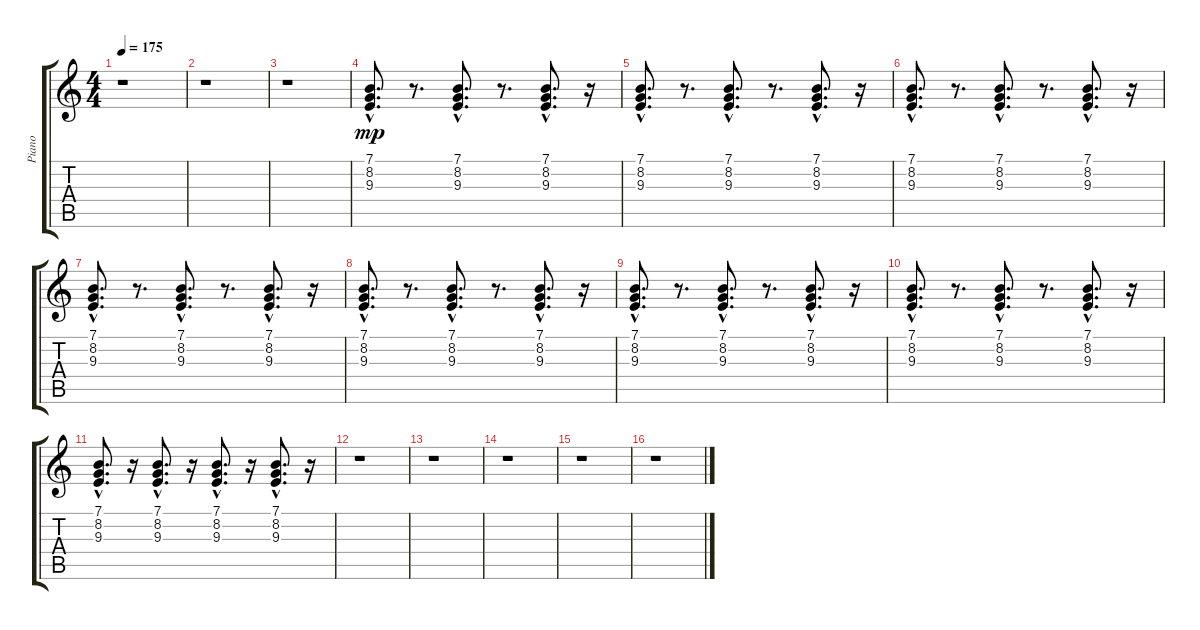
\track ("Piano" "Piano") {instrument electricgrandpiano}
\staff {score tabs}
\tuning (E4 B3 G3 D3 A2 E2) {hide}
\ts (4 4)
\tempo 175
\clef g2
\ks c
r.1{dy mp} |
r.1 |
r.1 |
(7.1{hac} 8.2{hac} 9.3{hac}).8{d} r.8{d} (7.1{hac} 8.2{hac} 9.3{hac}).8{d} r.8{d} (7.1{hac} 8.2{hac} 9.3{hac}).8{d} r.16 |
(7.1{hac} 8.2{hac} 9.3{hac}).8{d} r.8{d} (7.1{hac} 8.2{hac} 9.3{hac}).8{d} r.8{d} (7.1{hac} 8.2{hac} 9.3{hac}).8{d} r.16 |
(7.1{hac} 8.2{hac} 9.3{hac}).8{d} r.8{d} (7.1{hac} 8.2{hac} 9.3{hac}).8{d} r.8{d} (7.1{hac} 8.2{hac} 9.3{hac}).8{d} r.16 |
(7.1{hac} 8.2{hac} 9.3{hac}).8{d} r.8{d} (7.1{hac} 8.2{hac} 9.3{hac}).8{d} r.8{d} (7.1{hac} 8.2{hac} 9.3{hac}).8{d} r.16 |
(7.1{hac} 8.2{hac} 9.3{hac}).8{d} r.8{d} (7.1{hac} 8.2{hac} 9.3{hac}).8{d} r.8{d} (7.1{hac} 8.2{hac} 9.3{hac}).8{d} r.16 |
(7.1{hac} 8.2{hac} 9.3{hac}).8{d} r.8{d} (7.1{hac} 8.2{hac} 9.3{hac}).8{d} r.8{d} (7.1{hac} 8.2{hac} 9.3{hac}).8{d} r.16 |
(7.1{hac} 8.2{hac} 9.3{hac}).8{d} r.8{d} (7.1{hac} 8.2{hac} 9.3{hac}).8{d} r.8{d} (7.1{hac} 8.2{hac} 9.3{hac}).8{d} r.16 |
(7.1{hac} 8.2{hac} 9.3{hac}).8{d} r.16 (7.1{hac} 8.2{hac} 9.3{hac}).8{d} r.16 (7.1{hac} 8.2{hac} 9.3{hac}).8{d} r.16 (7.1{hac} 8.2{hac} 9.3{hac}).8{d} r.16 |
r.1 |
r.1 |
r.1 |
r.1 |
r.1
